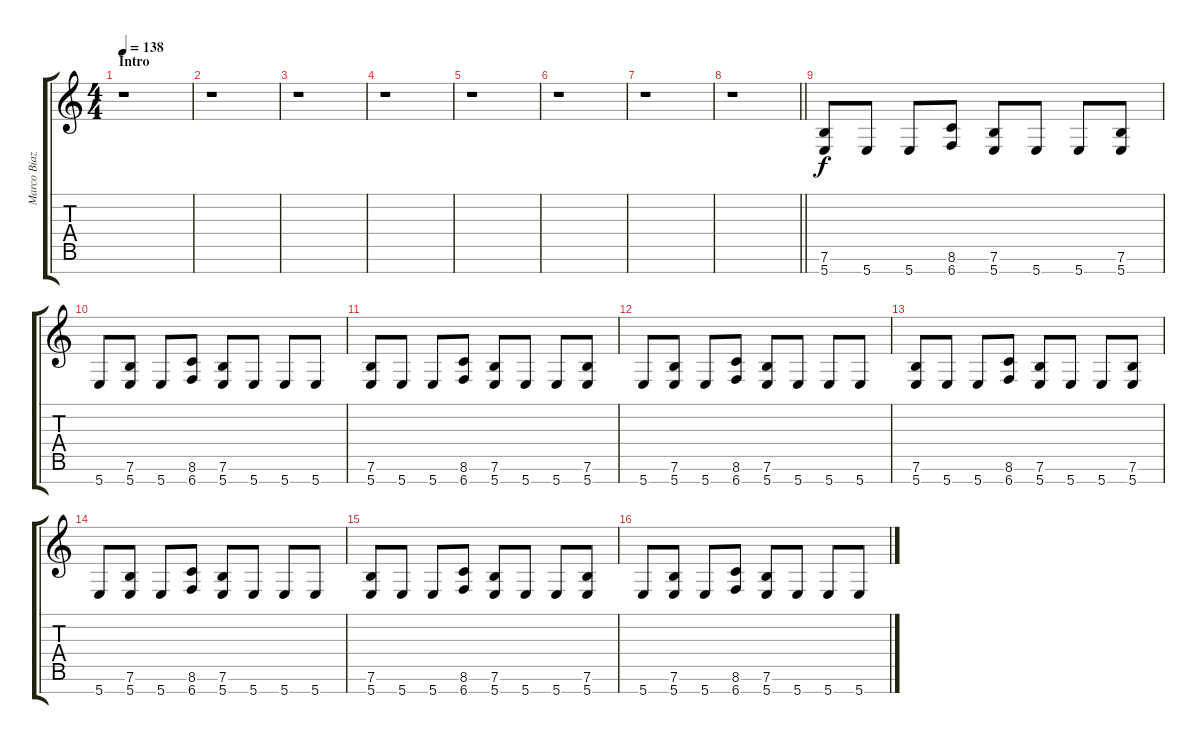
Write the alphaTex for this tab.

\track ("Marco Biazzi" "Marco Biaz") {instrument distortionguitar}
\staff {score tabs}
\tuning (E4 B3 G3 D3 A2 E2 B1) {hide}
\ts (4 4)
\section ("" "Intro")
\tempo 138
\clef g2
\ks c
r.1{dy f instrument distortionguitar} |
r.1 |
r.1 |
r.1 |
r.1 |
r.1 |
r.1 |
\barLineRight lightlight
r.1 |
(7.6 5.7).8{balance 0} 5.7.8 5.7.8 (8.6 6.7).8 (7.6 5.7).8 5.7.8 5.7.8 (7.6 5.7).8 |
5.7.8 (7.6 5.7).8 5.7.8 (8.6 6.7).8 (7.6 5.7).8 5.7.8 5.7.8 5.7.8 |
(7.6 5.7).8 5.7.8 5.7.8 (8.6 6.7).8 (7.6 5.7).8 5.7.8 5.7.8 (7.6 5.7).8 |
5.7.8 (7.6 5.7).8 5.7.8 (8.6 6.7).8 (7.6 5.7).8 5.7.8 5.7.8 5.7.8 |
(7.6 5.7).8 5.7.8 5.7.8 (8.6 6.7).8 (7.6 5.7).8 5.7.8 5.7.8 (7.6 5.7).8 |
5.7.8 (7.6 5.7).8 5.7.8 (8.6 6.7).8 (7.6 5.7).8 5.7.8 5.7.8 5.7.8 |
(7.6 5.7).8 5.7.8 5.7.8 (8.6 6.7).8 (7.6 5.7).8 5.7.8 5.7.8 (7.6 5.7).8 |
5.7.8 (7.6 5.7).8 5.7.8 (8.6 6.7).8 (7.6 5.7).8 5.7.8 5.7.8 5.7.8
